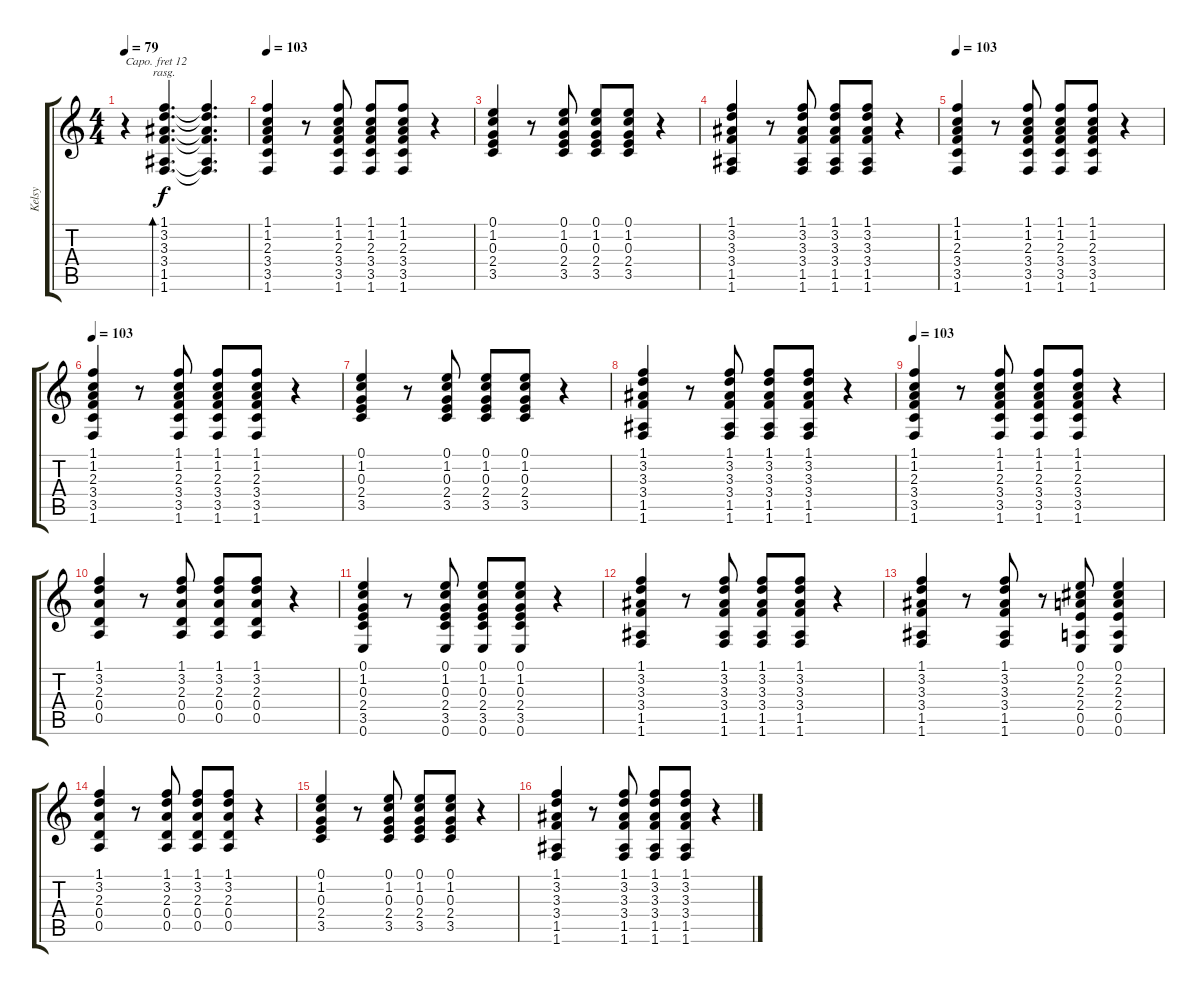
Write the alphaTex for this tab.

\track ("Kelsy" "Kelsy") {instrument brightacousticpiano}
\staff {score tabs}
\capo 12
\tuning (E4 B3 G3 D3 A2 E2) {hide}
\ts (4 4)
\tempo 79
\clef g2
\ks c
r.4{dy f} (1.1 3.2 3.3 3.4 1.5 1.6).4{d bd 60 rasg ii} (1.1{t} 3.2{t} 3.3{t} 3.4{t} 1.5{t} 1.6{t}).4{d} |
\tempo 103
(1.1 1.2 2.3 3.4 3.5 1.6).4 r.8 (1.1 1.2 2.3 3.4 3.5 1.6).8 (1.1 1.2 2.3 3.4 3.5 1.6).8 (1.1 1.2 2.3 3.4 3.5 1.6).8 r.4 |
(0.1 1.2 0.3 2.4 3.5).4 r.8 (0.1 1.2 0.3 2.4 3.5).8 (0.1 1.2 0.3 2.4 3.5).8 (0.1 1.2 0.3 2.4 3.5).8 r.4 |
(1.1 3.2 3.3 3.4 1.5 1.6).4 r.8 (1.1 3.2 3.3 3.4 1.5 1.6).8 (1.1 3.2 3.3 3.4 1.5 1.6).8 (1.1 3.2 3.3 3.4 1.5 1.6).8 r.4 |
\tempo 103
(1.1 1.2 2.3 3.4 3.5 1.6).4 r.8 (1.1 1.2 2.3 3.4 3.5 1.6).8 (1.1 1.2 2.3 3.4 3.5 1.6).8 (1.1 1.2 2.3 3.4 3.5 1.6).8 r.4 |
\tempo 103
(1.1 1.2 2.3 3.4 3.5 1.6).4 r.8 (1.1 1.2 2.3 3.4 3.5 1.6).8 (1.1 1.2 2.3 3.4 3.5 1.6).8 (1.1 1.2 2.3 3.4 3.5 1.6).8 r.4 |
(0.1 1.2 0.3 2.4 3.5).4 r.8 (0.1 1.2 0.3 2.4 3.5).8 (0.1 1.2 0.3 2.4 3.5).8 (0.1 1.2 0.3 2.4 3.5).8 r.4 |
(1.1 3.2 3.3 3.4 1.5 1.6).4 r.8 (1.1 3.2 3.3 3.4 1.5 1.6).8 (1.1 3.2 3.3 3.4 1.5 1.6).8 (1.1 3.2 3.3 3.4 1.5 1.6).8 r.4 |
\tempo 103
(1.1 1.2 2.3 3.4 3.5 1.6).4 r.8 (1.1 1.2 2.3 3.4 3.5 1.6).8 (1.1 1.2 2.3 3.4 3.5 1.6).8 (1.1 1.2 2.3 3.4 3.5 1.6).8 r.4 |
(1.1 3.2 2.3 0.4 0.5).4 r.8 (1.1 3.2 2.3 0.4 0.5).8 (1.1 3.2 2.3 0.4 0.5).8 (1.1 3.2 2.3 0.4 0.5).8 r.4 |
(0.1 1.2 0.3 2.4 3.5 0.6).4 r.8 (0.1 1.2 0.3 2.4 3.5 0.6).8 (0.1 1.2 0.3 2.4 3.5 0.6).8 (0.1 1.2 0.3 2.4 3.5 0.6).8 r.4 |
(1.1 3.2 3.3 3.4 1.5 1.6).4 r.8 (1.1 3.2 3.3 3.4 1.5 1.6).8 (1.1 3.2 3.3 3.4 1.5 1.6).8 (1.1 3.2 3.3 3.4 1.5 1.6).8 r.4 |
(1.1 3.2 3.3 3.4 1.5 1.6).4 r.8 (1.1 3.2 3.3 3.4 1.5 1.6).8 r.8 (0.1 2.2 2.3 2.4 0.5 0.6).8 (0.1 2.2 2.3 2.4 0.5 0.6).4 |
(1.1 3.2 2.3 0.4 0.5).4 r.8 (1.1 3.2 2.3 0.4 0.5).8 (1.1 3.2 2.3 0.4 0.5).8 (1.1 3.2 2.3 0.4 0.5).8 r.4 |
(0.1 1.2 0.3 2.4 3.5).4 r.8 (0.1 1.2 0.3 2.4 3.5).8 (0.1 1.2 0.3 2.4 3.5).8 (0.1 1.2 0.3 2.4 3.5).8 r.4 |
(1.1 3.2 3.3 3.4 1.5 1.6).4 r.8 (1.1 3.2 3.3 3.4 1.5 1.6).8 (1.1 3.2 3.3 3.4 1.5 1.6).8 (1.1 3.2 3.3 3.4 1.5 1.6).8 r.4
